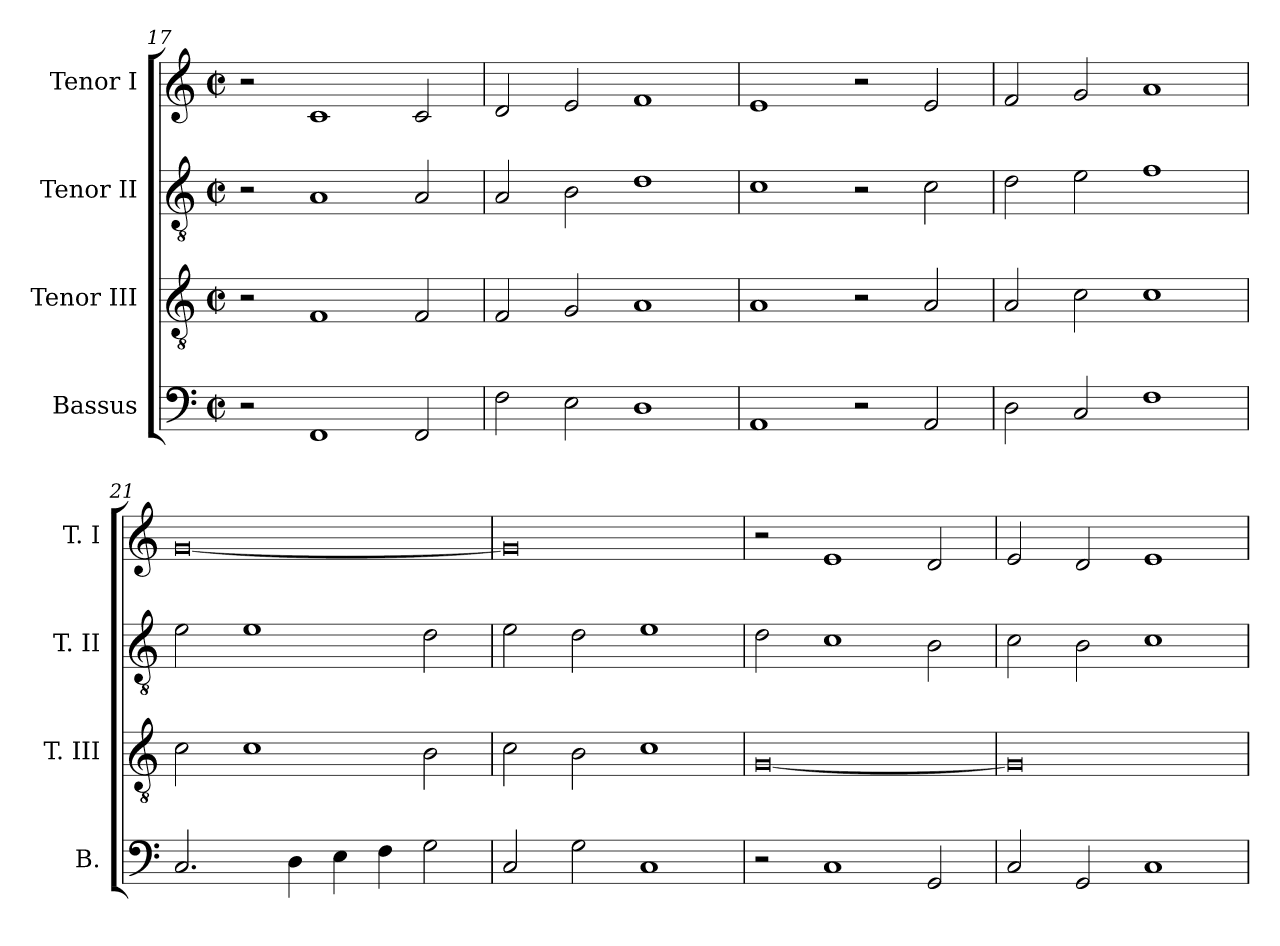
**kern	**kern	**kern	**kern
*part4	*part3	*part2	*part1
*staff4	*staff3	*staff2	*staff1
*I"Bassus	*I"Tenor III	*I"Tenor II	*I"Tenor I
*I'B.	*I'T. III	*I'T. II	*I'T. I
*clefF4	*clefGv2	*clefGv2	*clefG2
*	*ITrd7c12	*ITrd7c12	*
*k[]	*k[]	*k[]	*k[]
*C:	*C:	*C:	*C:
*M2/2	*M2/2	*M2/2	*M2/2
*met(c|)	*met(c|)	*met(c|)	*met(c|)
=17	=17	=17	=17
2r	2r	2r	2r
1FFi	1FFi	1AAi	1ci
2FFi/	2FFi/	2AAi/	2ci/
=18	=18	=18	=18
2Fi\	2FFi/	2AAi/	2di/
2Ei\	2GGi/	2BBi\	2ei/
1Di	1AAi	1Di	1fi
=19	=19	=19	=19
1AAi	1AAi	1Ci	1ei
2r	2r	2r	2r
2AAi/	2AAi/	2Ci\	2ei/
=20	=20	=20	=20
2Di\	2AAi/	2Di\	2fi/
2Ci/	2Ci\	2Ei\	2gi/
1Fi	1Ci	1Fi	1ai
!!LO:LB:g=z
=21	=21	=21	=21
2.Ci/	2Ci\	2Ei\	[<0gi
.	1Ci	1Ei	.
4Di\	.	.	.
4Ei\	.	.	.
4Fi\	.	.	.
2Gi\	2BBi\	2Di\	.
=22	=22	=22	=22
2Ci/	2Ci\	2Ei\	0gi]
2Gi\	2BBi\	2Di\	.
1Ci	1Ci	1Ei	.
=23	=23	=23	=23
2r	[<0GGi	2Di\	2r
1Ci	.	1Ci	1ei
2GGi/	.	2BBi\	2di/
=24	=24	=24	=24
2Ci/	0GGi]	2Ci\	2ei/
2GGi/	.	2BBi\	2di/
1Ci	.	1Ci	1ei
=	=	=	=
*-	*-	*-	*-
